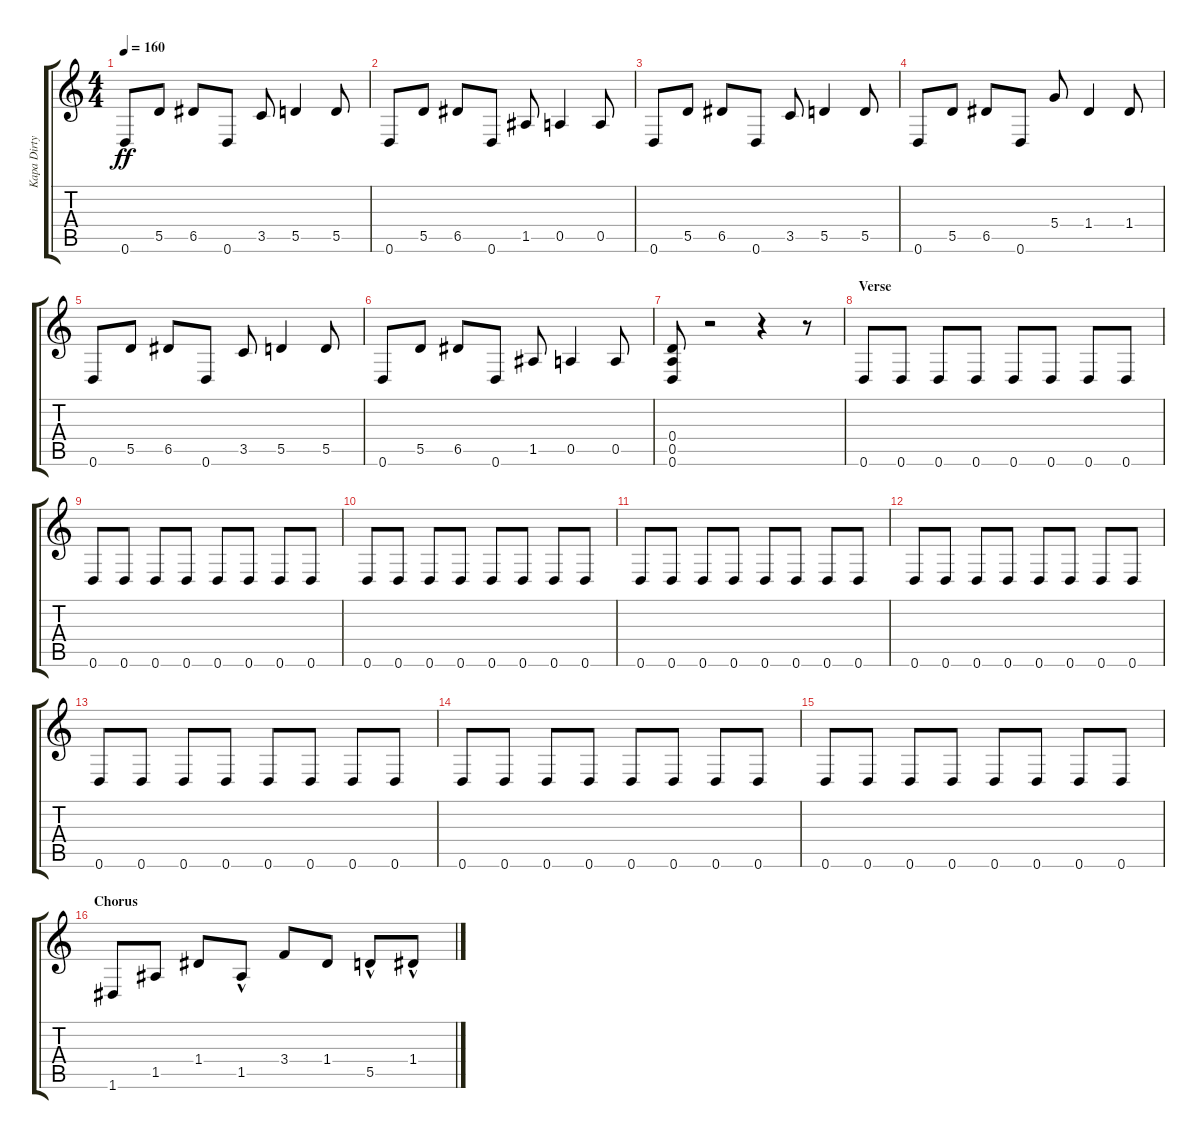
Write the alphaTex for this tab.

\track ("Kapa Dirty" "Kapa Dirty") {instrument distortionguitar}
\staff {score tabs}
\tuning (E4 B3 G3 D3 A2 D2) {hide}
\ts (4 4)
\tempo 160
\clef g2
\ks c
0.6.8{dy ff} 5.5.8 6.5.8 0.6.8 3.5.8 5.5.4 5.5.8 |
0.6.8 5.5.8 6.5.8 0.6.8 1.5.8 0.5.4 0.5.8 |
0.6.8 5.5.8 6.5.8 0.6.8 3.5.8 5.5.4 5.5.8 |
0.6.8 5.5.8 6.5.8 0.6.8 5.4.8 1.4.4 1.4.8 |
0.6.8 5.5.8 6.5.8 0.6.8 3.5.8 5.5.4 5.5.8 |
0.6.8 5.5.8 6.5.8 0.6.8 1.5.8 0.5.4 0.5.8 |
(0.4 0.5 0.6).8 r.2 r.4 r.8 |
\section ("" "Verse")
0.6.8 0.6.8 0.6.8 0.6.8 0.6.8 0.6.8 0.6.8 0.6.8 |
0.6.8 0.6.8 0.6.8 0.6.8 0.6.8 0.6.8 0.6.8 0.6.8 |
0.6.8 0.6.8 0.6.8 0.6.8 0.6.8 0.6.8 0.6.8 0.6.8 |
0.6.8 0.6.8 0.6.8 0.6.8 0.6.8 0.6.8 0.6.8 0.6.8 |
0.6.8 0.6.8 0.6.8 0.6.8 0.6.8 0.6.8 0.6.8 0.6.8 |
0.6.8 0.6.8 0.6.8 0.6.8 0.6.8 0.6.8 0.6.8 0.6.8 |
0.6.8 0.6.8 0.6.8 0.6.8 0.6.8 0.6.8 0.6.8 0.6.8 |
0.6.8 0.6.8 0.6.8 0.6.8 0.6.8 0.6.8 0.6.8 0.6.8 |
\section ("" "Chorus")
1.6.8 1.5.8 1.4.8 1.5{hac}.8 3.4.8 1.4.8 5.5{hac}.8 1.4{hac}.8
